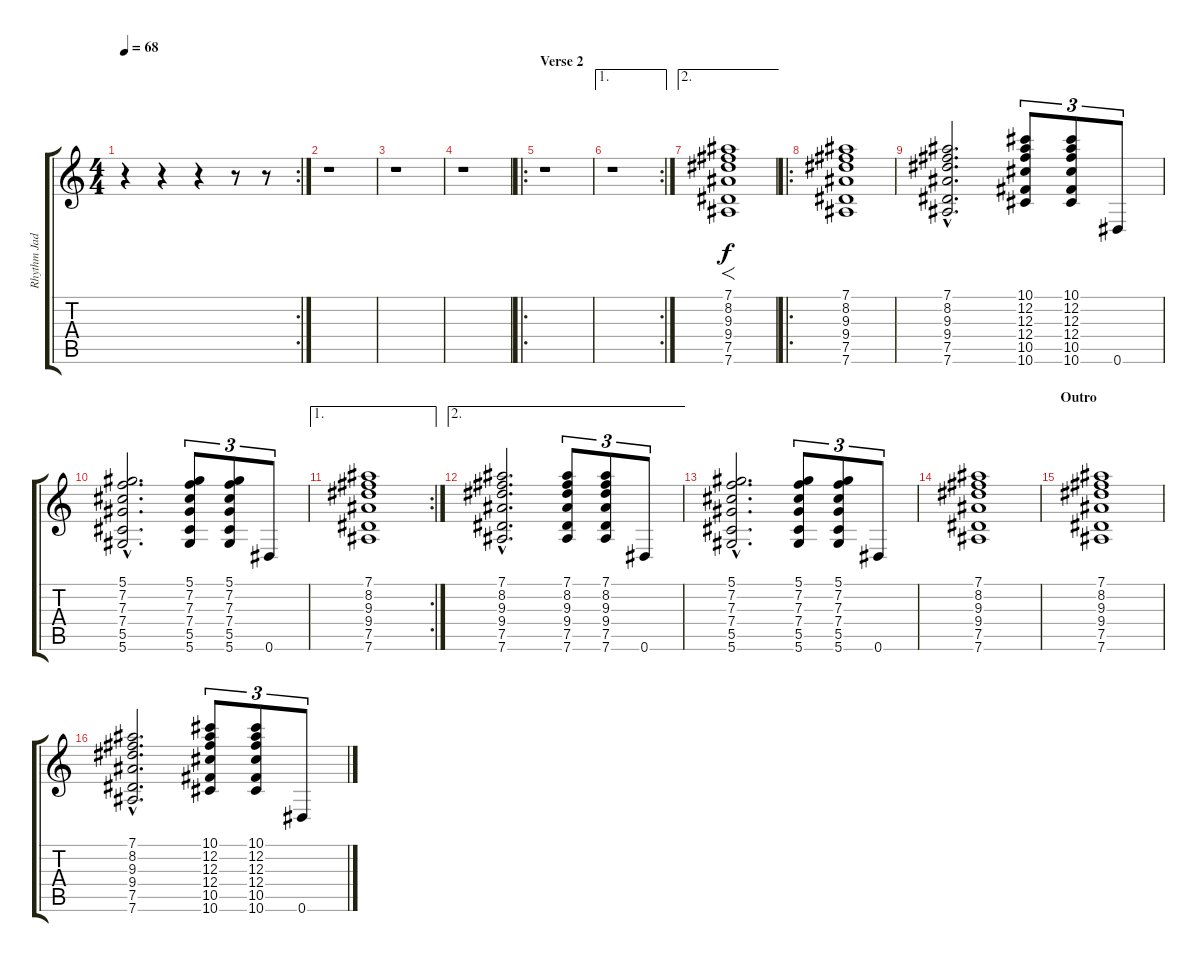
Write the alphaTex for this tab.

\track ("Rhythm Jade" "Rhythm Jad") {instrument overdrivenguitar}
\staff {score tabs}
\tuning (Eb4 Bb3 Gb3 Db3 Ab2 Eb2) {hide}
\rc 2
\ts (4 4)
\tempo 68
\clef g2
\ks c
r.4{dy f} r.4 r.4 r.8 r.8 |
r.1 |
r.1 |
r.1 |
\ro
\section ("" "Verse 2")
r.1 |
\ae 1
\rc 2
r.1 |
\ae 2
(7.1 8.2 9.3 9.4 7.5 7.6).1{f volume 12} |
\ro
(7.1 8.2 9.3 9.4 7.5 7.6).1 |
(7.1{hac} 8.2{hac} 9.3{hac} 9.4{hac} 7.5{hac} 7.6{hac}).2{d} (10.1 12.2 12.3 12.4 10.5 10.6).8{tu (3 2)} (10.1 12.2 12.3 12.4 10.5 10.6).8{tu (3 2)} 0.6.8{tu (3 2)} |
(5.1{hac} 7.2{hac} 7.3{hac} 7.4{hac} 5.5{hac} 5.6{hac}).2{d} (5.1 7.2 7.3 7.4 5.5 5.6).8{tu (3 2)} (5.1 7.2 7.3 7.4 5.5 5.6).8{tu (3 2)} 0.6.8{tu (3 2)} |
\ae 1
\rc 2
(7.1 8.2 9.3 9.4 7.5 7.6).1 |
\ae 2
(7.1{hac} 8.2{hac} 9.3{hac} 9.4{hac} 7.5{hac} 7.6{hac}).2{d} (7.1 8.2 9.3 9.4 7.5 7.6).8{tu (3 2)} (7.1 8.2 9.3 9.4 7.5 7.6).8{tu (3 2)} 0.6.8{tu (3 2)} |
(5.1{hac} 7.2{hac} 7.3{hac} 7.4{hac} 5.5{hac} 5.6{hac}).2{d} (5.1 7.2 7.3 7.4 5.5 5.6).8{tu (3 2)} (5.1 7.2 7.3 7.4 5.5 5.6).8{tu (3 2)} 0.6.8{tu (3 2)} |
(7.1 8.2 9.3 9.4 7.5 7.6).1 |
\section ("" "Outro")
(7.1 8.2 9.3 9.4 7.5 7.6).1 |
(7.1{hac} 8.2{hac} 9.3{hac} 9.4{hac} 7.5{hac} 7.6{hac}).2{d} (10.1 12.2 12.3 12.4 10.5 10.6).8{tu (3 2)} (10.1 12.2 12.3 12.4 10.5 10.6).8{tu (3 2)} 0.6.8{tu (3 2)}
